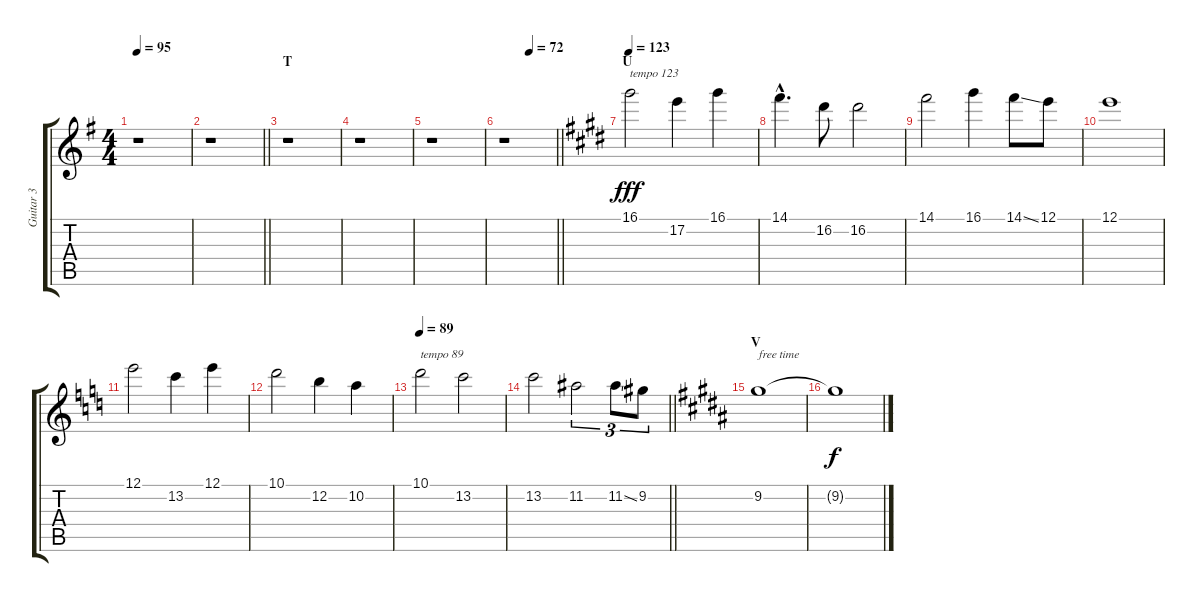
\track ("Guitar 3" "Guitar 3") {instrument distortionguitar}
\staff {score tabs}
\tuning (E4 B3 G3 D3 A2 E2) {hide}
\ts (4 4)
\tempo 95
\clef g2
\ks g
r.1{dy fff} |
\barLineRight lightlight
r.1 |
\section ("" "T")
r.1 |
r.1 |
r.1 |
\tempo (72 0.5)
\barLineRight lightlight
r.1 |
\section ("" "U")
\tempo 123
\ks e
16.1.2{txt "tempo 123"} 17.2.4 16.1.4 |
14.1{hac}.4{d} 16.2.8 16.2.2 |
14.1.2 16.1.4 14.1{ss}.8 12.1.8 |
12.1.1 |
\ks c
12.1.2 13.2.4 12.1.4 |
10.1.2 12.2.4 10.2.4 |
\tempo 89
10.1.2{txt "tempo 89"} 13.2.2 |
\barLineRight lightlight
13.2.2 11.2.2{tu (3 2)} 11.2{ss}.8{tu (3 2)} 9.2.8{tu (3 2)} |
\section ("" "V")
\ks b
9.2.1{txt "free time"} |
9.2{t}.1{dy f}
